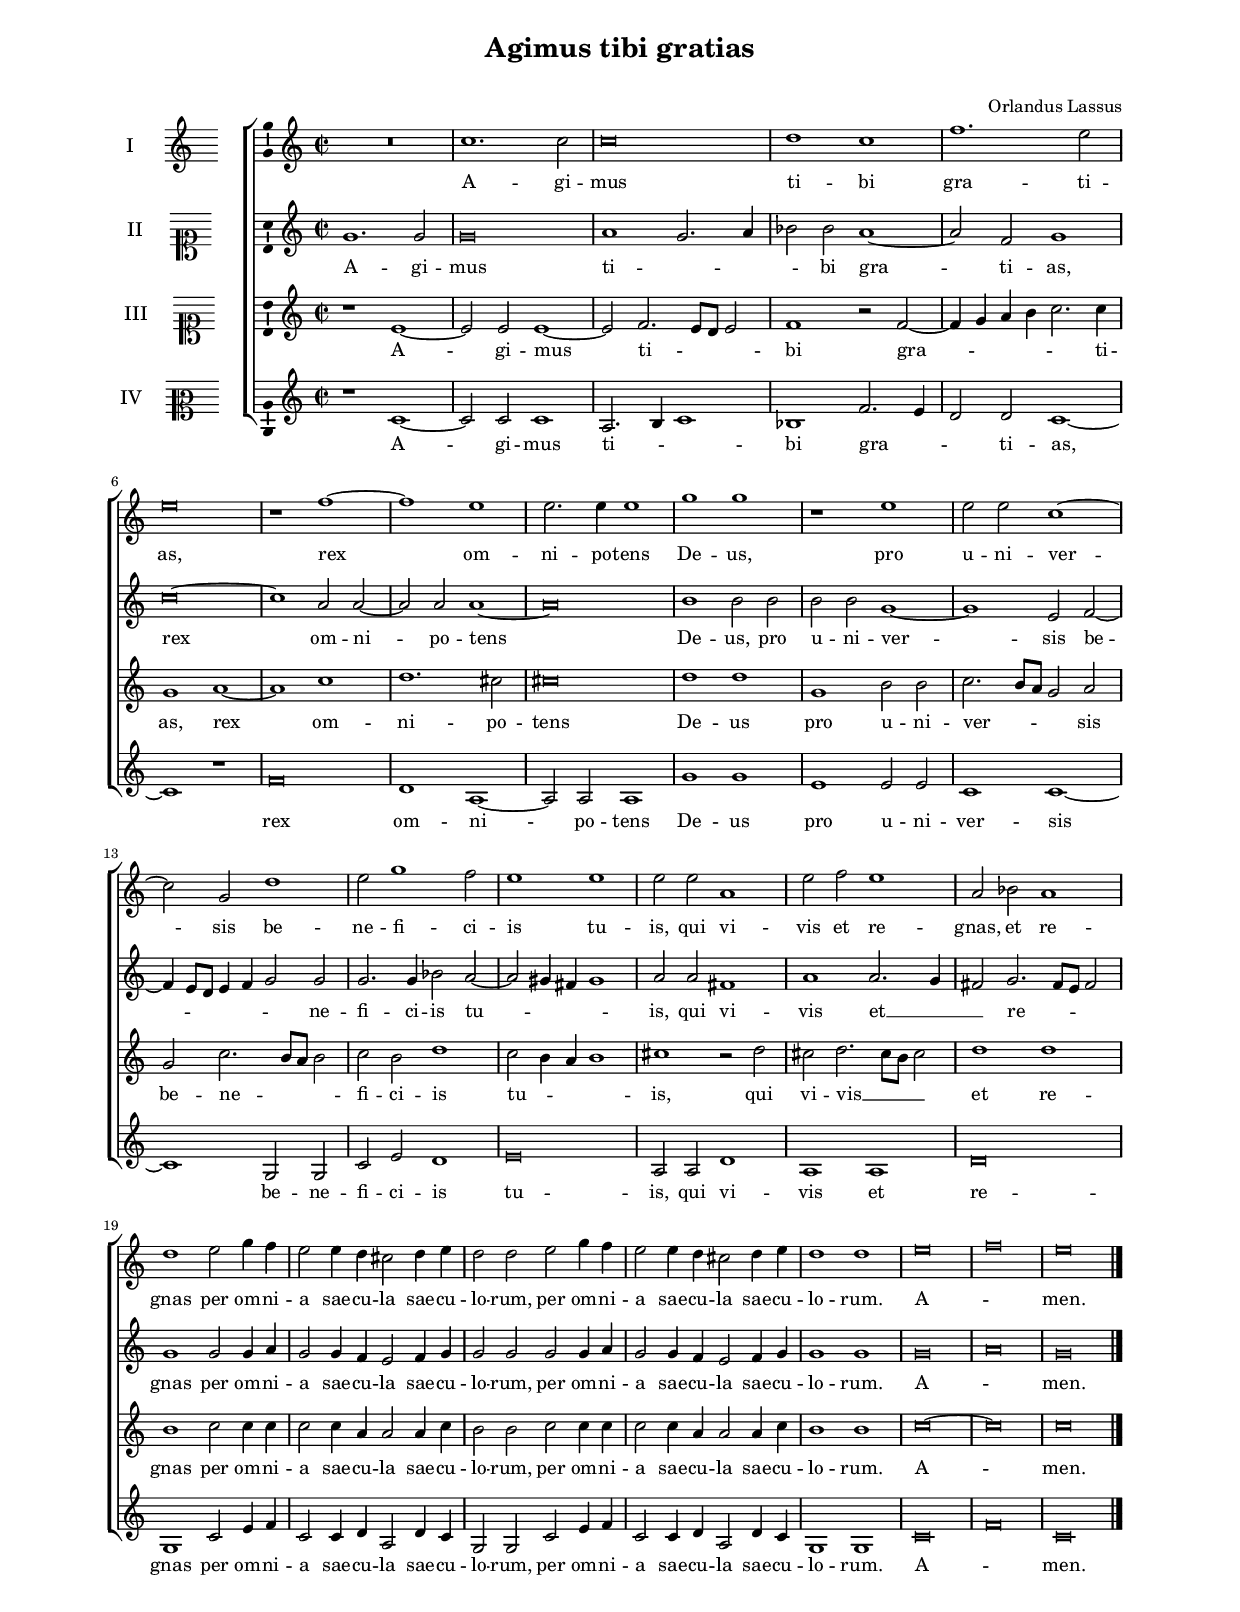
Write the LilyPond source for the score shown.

\header
{
  title="Agimus tibi gratias"
  composer=\markup { \column { \transparent "x" "Orlandus Lassus" } }
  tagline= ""
}

\version "2.24.1"
\include "deutsch.ly"
#(set-global-staff-size 15)
% #(set-default-paper-size "letter")
#(ly:set-option 'point-and-click #f)

	
global = {
	\key c \major
	\time 2/2 \set Score.measureLength = #(ly:make-moment 2/1)
        \skip 1*52 \bar "|."
	}

	ficta = { \once \set suggestAccidentals = ##t }
	
	forget = #(define-music-function (music) (ly:music?) #{
		\accidentalStyle forget
		$music
		\accidentalStyle default
		#})


\paper
	{
	top-margin = 1.6 \cm
	bottom-margin = 1.8 \cm
	left-margin = 2 \cm
	right-margin = 2 \cm
	ragged-bottom = ##f
	ragged-last-bottom = ##t
	print-page-number = ##f
	system-system-spacing = #'((basic-distance . 16) (minimum-distance . 14) (padding . 5) (strechability . 150))
%	systems-per-page = 3
%	min-systems-per-page = 3
%	oddHeaderMarkup = \markup { \fill-line { \null \null \column \right-align { \fontsize #1 \fromproperty #'page:page-number-string \null } } }
%	evenHeaderMarkup = \markup { \column \right-align { \fontsize #1 \fromproperty #'page:page-number-string \null } }
	}


incipitcantus = \markup { \score {
	{
	\set Staff.instrumentName = \markup { \fontsize #1 " I " }
	\key c \major
	\clef violin
	s4 \bar ""
	}
	\layout  {
	raggedright = ##t
	indent = 1.1 \cm
	line-width = 2 \cm
	\context { \Staff \remove Time_signature_engraver }
	\override Staff.Clef.Y-extent = #'(0 . 0)
	}} \hspace #1 }
	
      
incipitaltus = \markup { \score {
	{
	\set Staff.instrumentName = \markup { \fontsize #1 "II" }
	\key c \major
	\clef soprano
	s4 \bar ""
	}
	\layout  {
	raggedright = ##t
	indent = 1.1 \cm
	line-width = 2 \cm
	\context { \Staff \remove Time_signature_engraver }
	\override Staff.Clef.Y-extent = #'(0 . 0)
	}} \hspace #1 }


incipittenor = \markup { \score {
	{
	\set Staff.instrumentName = \markup { \fontsize #1 "III " }
	\key c \major
	\clef soprano
	s4 \bar ""
	}
	\layout  {
	raggedright = ##t
	indent = 1.1 \cm
	line-width = 2 \cm
	\context { \Staff \remove Time_signature_engraver }
	\override Staff.Clef.Y-extent = #'(0 . 0)
	}} \hspace #1 }


incipitbassus = \markup { \score {
	{
	\set Staff.instrumentName = \markup { \fontsize #1 "IV" }
	\key c \major
	\clef mezzosoprano
	s4 \bar ""
	}
	\layout  {
	raggedright = ##t
	indent = 1.1 \cm
	line-width = 2 \cm
	\context { \Staff \remove Time_signature_engraver }
	\override Staff.Clef.Y-extent = #'(0 . 0)
	}} \hspace #1 }


cantus =  \relative c''
	{
	R\breve
	c1. c2
	c\breve
	d1 c
%5
	f1. e2 |
	e\breve
	r1 f~
	f1 e
	e2. e4 e1
%10
	g1 g |
	r1 e
	e2 e c1~
	c2 g d'1
	e2 g1 f2
%15
	e1 e |
	e2 e a,1
	e'2 f e1
	a,2 b a1
	d1 e2 g4 f
%20
	e2 e4 d cis2 d4 e |
	d2 d e g4 f
	e2 e4 d cis2 d4 e
	d1 d
	e\breve
%25
	f\breve |
	e\breve |
	}


altus =  \relative c'
	{
	g'1. g2
	g\breve
	a1 g2. a4
	b2 b a1~
%5
	a2 f g1 |
	c\breve~
	c1 a2 a~
	a2 a a1~
	a\breve
%10
	h1 h2 h |
	h2 h g1~
	g1 e2 f~
	f4 e8 d e4 f g2 g
	g2. g4 b2 a~
%15
	a2 gis4 fis gis1 |
	a2 a fis1
	a1 a2. g4
	fis2 g2. fis8 e fis2
	g1 g2 g4 a
%20
	g2 g4 f e2 f4 g |
	g2 g g g4 a
	g2 g4 f e2 f4 g
	g1 g
	g\breve
%25
	a\breve
	g\breve |
	}


tenor =  \relative c'
	{
	r1 e~
	e2 e e1~
	e2 f2. e8 d e2
	f1 r2 f~
%5
	f4 g a h c2. c4 |
	g1 a~
	a1 c
	d1. cis2
	cis\breve
%10
	d1 d |
	g,1 h2 h
	c2. h8 a g2 a
	g2 c2. h8 a h2
	c2 h d1
%15
	c2 h4 a h1 |
	cis1 r2 d
	cis2 d2. cis8 h cis2
	d1 d
	h1 c2 c4 c
%20
	c2 c4 a a2 a4 c |
	h2 h c c4 c
	c2 c4 a a2 a4 c
	h1 h
	c\breve~
%25
	c\breve
	c\breve |
	}


bassus  =  \relative c'
	{
	r1 c~
	c2 c c1
	a2. h4 c1
	b1 f'2. e4
%5
	d2 d c1~ |
	c1 r
	f\breve
	d1 a~
	a2 a a1
%10
	g'1 g |
	e1 e2 e
	c1 c~
	c1 g2 g
	c2 e d1
%15
	e\breve |
	a,2 a d1
	a1 a
	d\breve
	g,1 c2 e4 f
%20
	c2 c4 d a2 d4 c |
	g2 g c e4 f
	c2 c4 d a2 d4 c
	g1 g
	c\breve
%25
	f\breve |
	c\breve |
	}

lyricscantus = \lyricmode {
	A -- gi -- mus ti -- bi gra -- ti -- as,
        rex om -- ni -- po -- tens De -- us,
        pro  u -- ni -- ver -- sis be -- ne -- fi -- ci -- is tu -- is,
        qui vi -- vis et re -- gnas,
        et re -- gnas
        per om -- ni -- a sae -- cu -- la sae -- cu -- lo -- rum,
        per om -- ni -- a sae -- cu -- la sae -- cu -- lo -- rum.
        A -- _ men.
	}


lyricsaltus = \lyricmode {
	A -- gi -- mus ti -- _ _ _ bi gra -- ti -- as,
        rex om -- ni -- po -- tens De -- us,
        pro  u -- ni -- ver -- sis be -- _ _ _ _ _ ne -- fi -- ci -- is tu -- _ _ _ is,
        qui vi -- vis et __ _ _ re -- _ _ _ gnas
        per om -- ni -- a sae -- cu -- la sae -- cu -- lo -- rum,
        per om -- ni -- a sae -- cu -- la sae -- cu -- lo -- rum.
        A -- _ men.
	}


lyricstenor = \lyricmode {
	A -- gi -- mus ti -- _ _ _ bi gra -- _ _ _ _ ti -- as,
        rex om -- ni -- po -- tens De -- us
        pro  u -- ni -- ver -- _ _ _ sis be -- ne -- _ _ _ fi -- ci -- is tu -- _ _ _ is,
        qui vi -- vis __ _ _ _ et re -- gnas
        per om -- ni -- a sae -- cu -- la sae -- cu -- lo -- rum,
        per om -- ni -- a sae -- cu -- la sae -- cu -- lo -- rum.
        A -- men.
	}


lyricsbassus = \lyricmode {
	A -- gi -- mus ti -- _ _ bi gra -- _ _ ti -- as,
        rex om -- ni -- po -- tens De -- us
        pro  u -- ni -- ver -- sis be -- ne -- fi -- ci -- is tu -- is,
        qui vi -- vis et re -- gnas
        per om -- ni -- a sae -- cu -- la sae -- cu -- lo -- rum,
        per om -- ni -- a sae -- cu -- la sae -- cu -- lo -- rum.
        A -- _ men.
	}


\score
{  
	\transpose c c {
	\new ChoirStaff \with { \override StaffGrouper.staff-staff-spacing.basic-distance = #12 }
	<<

	\new Staff << \global
	\new Voice="v1" {
		\set Staff.instrumentName=\incipitcantus
        %       \set Staff.instrumentName="S"
		\set Staff.midiInstrument = "reed organ"
		\clef "violin"
		\cantus }
	\new Lyrics \lyricsto "v1" {\lyricscantus }
	>>


	\new Staff << \global
	\new Voice="v2" {
		\set Staff.instrumentName=\incipitaltus
        %       \set Staff.instrumentName="A"
		\set Staff.midiInstrument = "reed organ"
		\clef "violin" 
		\altus}
	\new Lyrics \lyricsto "v2" {\lyricsaltus }
	>>


	\new Staff << \global
	\new Voice="v3" {
		\set Staff.instrumentName=\incipittenor
        %       \set Staff.instrumentName="T"
		\set Staff.midiInstrument = "reed organ"
		\clef "violin"
		\tenor }
	\new Lyrics \lyricsto "v3" {\lyricstenor }
	>>


	\new Staff << \global
	\new Voice="v4" {
		\set Staff.instrumentName=\incipitbassus
        %       \set Staff.instrumentName="B"
		\set Staff.midiInstrument = "reed organ"
		\clef "violin" 
		\bassus }
	\new Lyrics \lyricsto "v4" {\lyricsbassus}
	>>

	>>
	} % transpose

	\layout
	{
	indent = 2.3 \cm
%	\context { \Lyrics \override VerticalAxisGroup.nonstaff-relatedstaff-spacing.padding = #2 }
%	\context { \Lyrics \override LyricText.font-size = #1 }
	\context { \Staff \override TimeSignature.break-visibility = #end-of-line-invisible }
	\context { \Staff \consists "Ambitus_engraver" }
	\context { \Score \override BarNumber.padding = #2 }
	\context { \Voice \override NoteHead.style = #'baroque }
	}

\midi
	{
    	\tempo 2 = 90
	}
	
}


% EOF
